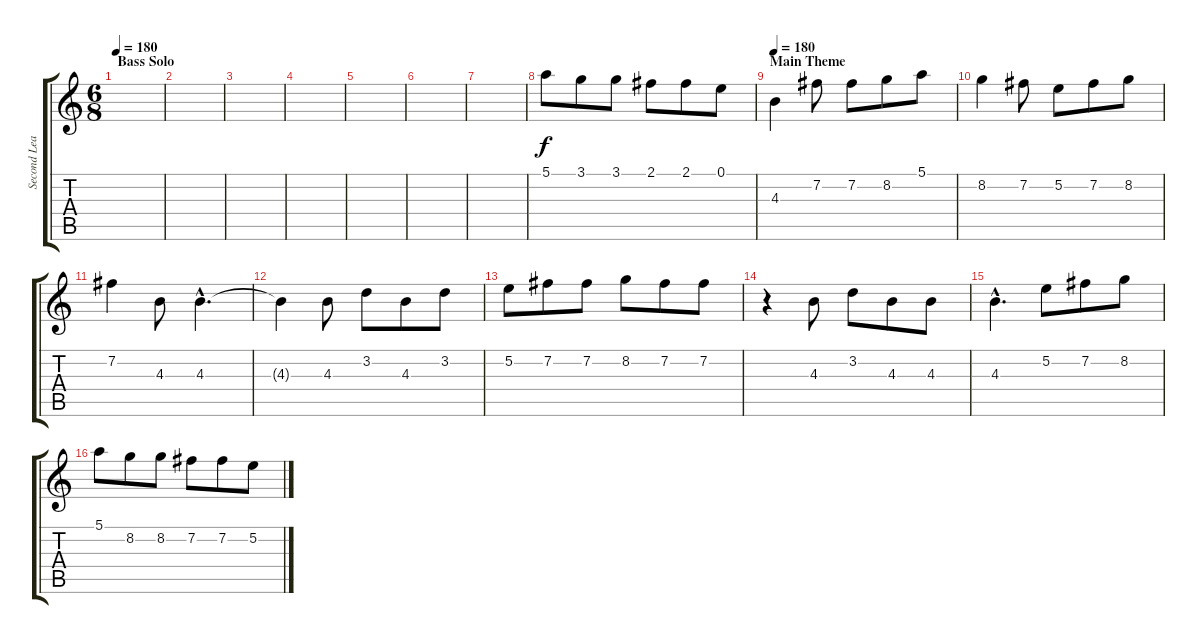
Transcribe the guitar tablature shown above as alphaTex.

\track ("Second Lead Guitar" "Second Lea") {instrument distortionguitar}
\staff {score tabs}
\tuning (E4 B3 G3 D3 A2 E2) {hide}
\ts (6 8)
\section ("" "Bass Solo")
\tempo 180
\clef g2
\ks c
|
|
|
|
|
|
|
5.1.8{volume 13} 3.1.8 3.1.8 2.1.8 2.1.8 0.1.8 |
\section ("" "Main Theme")
\tempo 180
4.3.4 7.2.8 7.2.8 8.2.8 5.1.8 |
8.2.4 7.2.8 5.2.8 7.2.8 8.2.8 |
7.2.4 4.3.8 4.3{hac}.4{d} |
4.3{t}.4 4.3.8 3.2.8 4.3.8 3.2.8 |
5.2.8 7.2.8 7.2.8 8.2.8 7.2.8 7.2.8 |
r.4 4.3.8 3.2.8 4.3.8 4.3.8 |
4.3{hac}.4{d} 5.2.8 7.2.8 8.2.8 |
5.1.8 8.2.8 8.2.8 7.2.8 7.2.8 5.2.8
